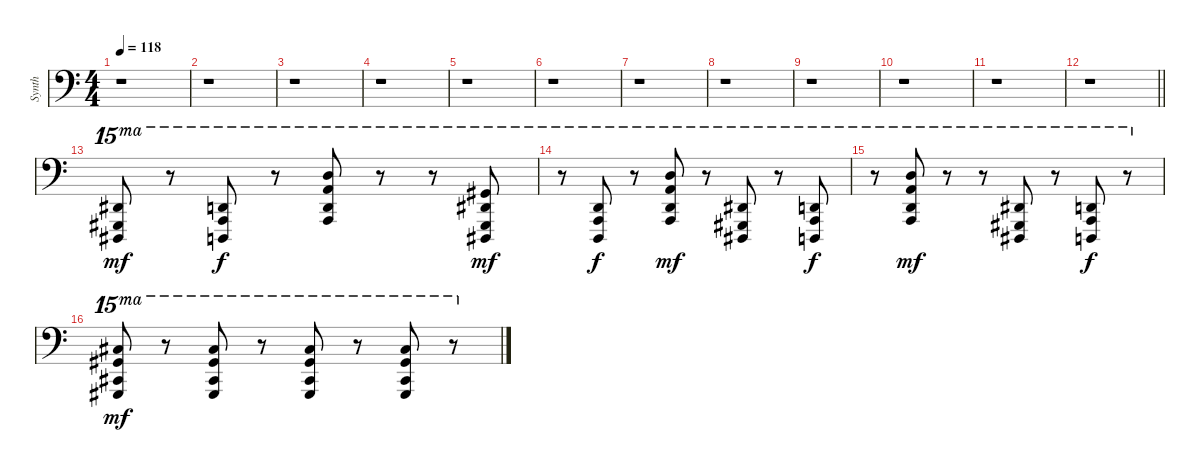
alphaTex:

\track ("Synth" "Synth") {instrument tremolostrings}
\staff {score}
\tuning (D4 Bb3 F3 Bb2 F2 Bb1) {hide}
\ts (4 4)
\tempo 118
\clef f4
\ks c
r.1{dy mf} |
r.1 |
r.1 |
r.1 |
r.1 |
r.1 |
r.1 |
r.1 |
r.1 |
r.1 |
r.1 |
\barLineRight lightlight
r.1 |
(5.2 3.3 5.4).8{ot 15ma} r.8{ot 15ma} (4.2 4.3 4.4).8{ot 15ma dy f} r.8{ot 15ma} (12.1 11.2 9.3 11.4).8{ot 15ma} r.8{ot 15ma} r.8{ot 15ma} (6.1 5.2 3.3 5.4).8{ot 15ma dy mf} |
r.8{ot 15ma} (4.2 4.3 4.4).8{ot 15ma dy f} r.8{ot 15ma} (12.1 11.2 9.3 11.4).8{ot 15ma dy mf} r.8{ot 15ma} (5.2 3.3 5.4).8{ot 15ma} r.8{ot 15ma} (4.2 4.3 4.4).8{ot 15ma dy f} |
r.8{ot 15ma} (12.1 11.2 9.3 11.4).8{ot 15ma dy mf} r.8{ot 15ma} r.8{ot 15ma} (5.2 3.3 5.4).8{ot 15ma} r.8{ot 15ma} (4.2 4.3 4.4).8{ot 15ma dy f} r.8{ot 15ma} |
(11.1 10.2 8.3 10.4).8{ot 15ma dy mf} r.8{ot 15ma} (11.1 10.2 8.3 10.4).8{ot 15ma} r.8{ot 15ma} (11.1 10.2 8.3 10.4).8{ot 15ma} r.8{ot 15ma} (11.1 10.2 8.3 10.4).8{ot 15ma} r.8{ot 15ma}
